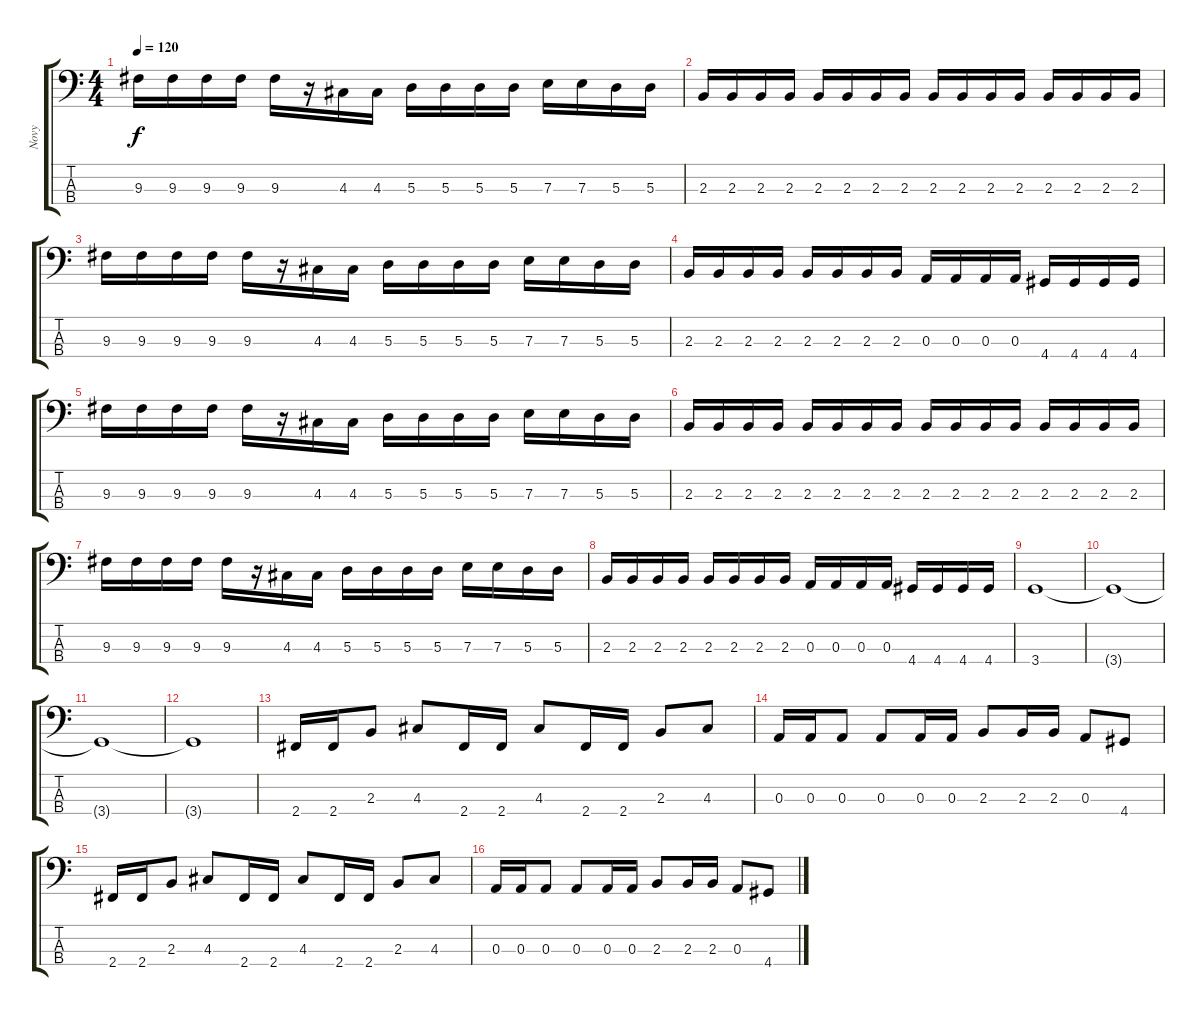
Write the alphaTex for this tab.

\track ("Novy" "Novy") {mute instrument electricbasspick}
\staff {score tabs}
\tuning (G2 D2 A1 E1) {hide}
\ts (4 4)
\tempo 120
\clef f4
\ks c
9.3.16{dy f instrument electricbasspick} 9.3.16 9.3.16 9.3.16 9.3.16 r.16 4.3.16 4.3.16 5.3.16 5.3.16 5.3.16 5.3.16 7.3.16 7.3.16 5.3.16 5.3.16 |
2.3.16 2.3.16 2.3.16 2.3.16 2.3.16 2.3.16 2.3.16 2.3.16 2.3.16 2.3.16 2.3.16 2.3.16 2.3.16 2.3.16 2.3.16 2.3.16 |
9.3.16 9.3.16 9.3.16 9.3.16 9.3.16 r.16 4.3.16 4.3.16 5.3.16 5.3.16 5.3.16 5.3.16 7.3.16 7.3.16 5.3.16 5.3.16 |
2.3.16 2.3.16 2.3.16 2.3.16 2.3.16 2.3.16 2.3.16 2.3.16 0.3.16 0.3.16 0.3.16 0.3.16 4.4.16 4.4.16 4.4.16 4.4.16 |
9.3.16 9.3.16 9.3.16 9.3.16 9.3.16 r.16 4.3.16 4.3.16 5.3.16 5.3.16 5.3.16 5.3.16 7.3.16 7.3.16 5.3.16 5.3.16 |
2.3.16 2.3.16 2.3.16 2.3.16 2.3.16 2.3.16 2.3.16 2.3.16 2.3.16 2.3.16 2.3.16 2.3.16 2.3.16 2.3.16 2.3.16 2.3.16 |
9.3.16 9.3.16 9.3.16 9.3.16 9.3.16 r.16 4.3.16 4.3.16 5.3.16 5.3.16 5.3.16 5.3.16 7.3.16 7.3.16 5.3.16 5.3.16 |
2.3.16 2.3.16 2.3.16 2.3.16 2.3.16 2.3.16 2.3.16 2.3.16 0.3.16 0.3.16 0.3.16 0.3.16 4.4.16 4.4.16 4.4.16 4.4.16 |
3.4.1 |
3.4{t}.1 |
3.4{t}.1 |
3.4{t}.1 |
2.4.16 2.4.16 2.3.8 4.3.8 2.4.16 2.4.16 4.3.8 2.4.16 2.4.16 2.3.8 4.3.8 |
0.3.16 0.3.16 0.3.8 0.3.8 0.3.16 0.3.16 2.3.8 2.3.16 2.3.16 0.3.8 4.4.8 |
2.4.16 2.4.16 2.3.8 4.3.8 2.4.16 2.4.16 4.3.8 2.4.16 2.4.16 2.3.8 4.3.8 |
0.3.16 0.3.16 0.3.8 0.3.8 0.3.16 0.3.16 2.3.8 2.3.16 2.3.16 0.3.8 4.4.8
